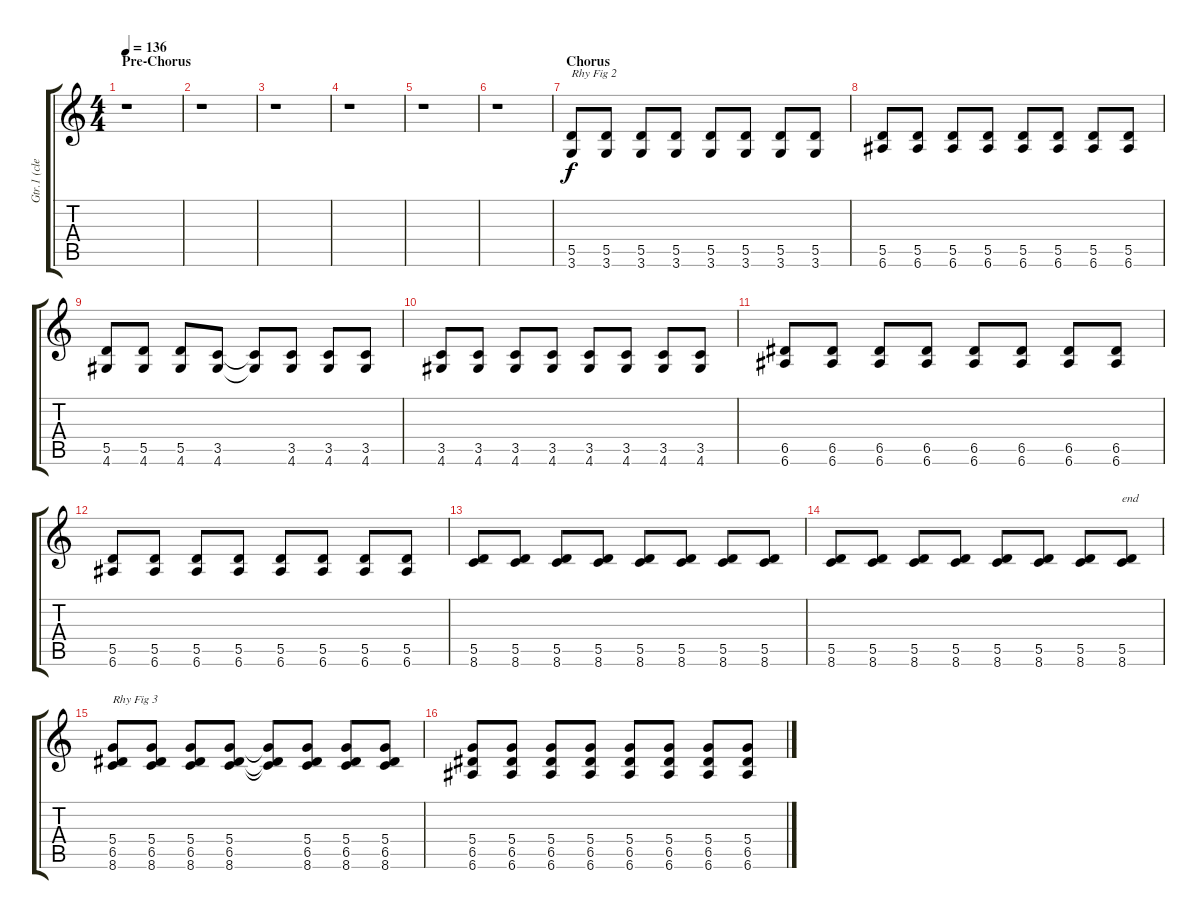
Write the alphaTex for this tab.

\track ("Gtr.1 (clean)" "Gtr.1 (cle") {instrument electricguitarclean}
\staff {score tabs}
\tuning (E4 B3 G3 D3 A2 E2) {hide}
\ts (4 4)
\section ("" "Pre-Chorus")
\tempo 136
\clef g2
\ks c
r.1{dy f} |
r.1 |
r.1 |
r.1 |
r.1 |
r.1 |
\section ("" "Chorus")
(5.5 3.6).8{txt "Rhy Fig 2"} (5.5 3.6).8 (5.5 3.6).8 (5.5 3.6).8 (5.5 3.6).8 (5.5 3.6).8 (5.5 3.6).8 (5.5 3.6).8 |
(5.5 6.6).8 (5.5 6.6).8 (5.5 6.6).8 (5.5 6.6).8 (5.5 6.6).8 (5.5 6.6).8 (5.5 6.6).8 (5.5 6.6).8 |
(5.5 4.6).8 (5.5 4.6).8 (5.5 4.6).8 (3.5 4.6).8 (3.5{t} 4.6{t}).8 (3.5 4.6).8 (3.5 4.6).8 (3.5 4.6).8 |
(3.5 4.6).8 (3.5 4.6).8 (3.5 4.6).8 (3.5 4.6).8 (3.5 4.6).8 (3.5 4.6).8 (3.5 4.6).8 (3.5 4.6).8 |
(6.5 6.6).8 (6.5 6.6).8 (6.5 6.6).8 (6.5 6.6).8 (6.5 6.6).8 (6.5 6.6).8 (6.5 6.6).8 (6.5 6.6).8 |
(5.5 6.6).8 (5.5 6.6).8 (5.5 6.6).8 (5.5 6.6).8 (5.5 6.6).8 (5.5 6.6).8 (5.5 6.6).8 (5.5 6.6).8 |
(5.5 8.6).8 (5.5 8.6).8 (5.5 8.6).8 (5.5 8.6).8 (5.5 8.6).8 (5.5 8.6).8 (5.5 8.6).8 (5.5 8.6).8 |
(5.5 8.6).8 (5.5 8.6).8 (5.5 8.6).8 (5.5 8.6).8 (5.5 8.6).8 (5.5 8.6).8 (5.5 8.6).8 (5.5 8.6).8{txt "end"} |
(5.4 6.5 8.6).8{txt "Rhy Fig 3"} (5.4 6.5 8.6).8 (5.4 6.5 8.6).8 (5.4 6.5 8.6).8 (5.4{t} 6.5{t} 8.6{t}).8 (5.4 6.5 8.6).8 (5.4 6.5 8.6).8 (5.4 6.5 8.6).8 |
(5.4 6.5 6.6).8 (5.4 6.5 6.6).8 (5.4 6.5 6.6).8 (5.4 6.5 6.6).8 (5.4 6.5 6.6).8 (5.4 6.5 6.6).8 (5.4 6.5 6.6).8 (5.4 6.5 6.6).8
